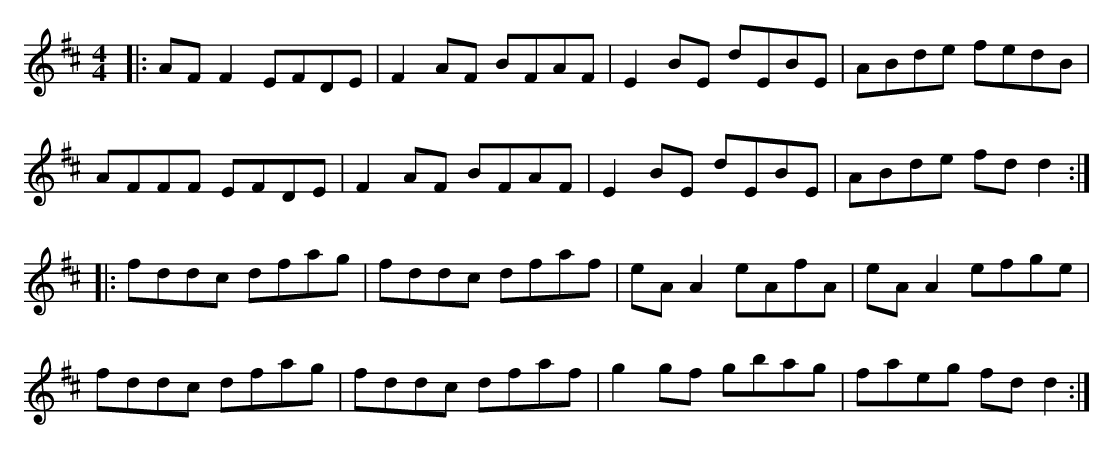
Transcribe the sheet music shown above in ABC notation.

X:1
M:4/4
K:D
|:AF F2 EFDE|F2 AF BFAF|E2 BE dEBE|ABde fedB|
AFFF EFDE|F2 AF BFAF|E2 BE dEBE|ABde fd d2:|
|:fddc dfag|fddc dfaf|eA A2 eAfA|eA A2 efge|
fddc dfag|fddc dfaf|g2 gf gbag|faeg fd d2:|
